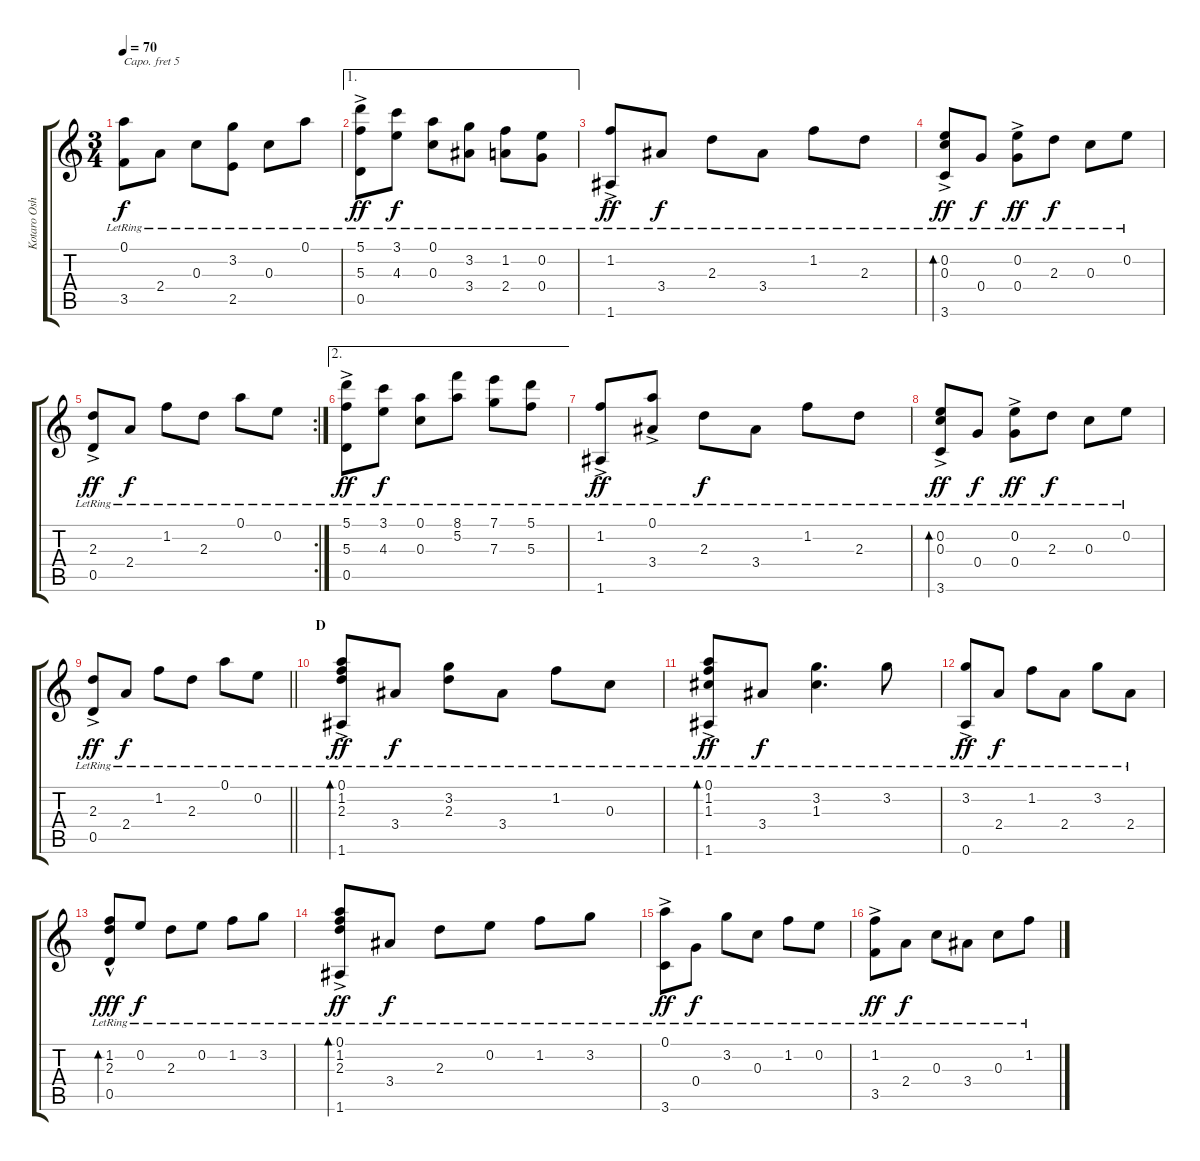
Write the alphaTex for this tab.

\track ("Kotaro Oshio" "Kotaro Osh") {instrument acousticguitarsteel}
\staff {score tabs}
\capo 5
\tuning (E4 B3 G3 D3 A2 E2) {hide}
\ts (3 4)
\tempo 70
\clef g2
\ks c
(0.1{lr} 3.5{lr}).8{dy f} 2.4{lr}.8 0.3{lr}.8 (3.2{lr} 2.5{lr}).8 0.3{lr}.8 0.1{lr}.8 |
\ae 1
(5.1{lr} 5.3{lr} 0.5{ac lr}).8{dy ff} (3.1{lr} 4.3{lr}).8{dy f} (0.1{lr} 0.3{lr}).8 (3.2{lr} 3.4{lr}).8 (1.2{lr} 2.4{lr}).8 (0.2{lr} 0.4{lr}).8 |
(1.2{ac lr} 1.6{ac lr}).8{dy ff} 3.4{lr}.8{dy f} 2.3{lr}.8 3.4{lr}.8 1.2{lr}.8 2.3{lr}.8 |
(0.2{lr} 0.3{lr} 3.6{ac lr}).8{bd 60 dy ff} 0.4{lr}.8{dy f} (0.2{lr} 0.4{ac lr}).8{dy ff} 2.3{lr}.8{dy f} 0.3{lr}.8 0.2{lr}.8 |
\rc 2
(2.3{lr} 0.5{ac lr}).8{dy ff} 2.4{lr}.8{dy f} 1.2{lr}.8 2.3{lr}.8 0.1{lr}.8 0.2{lr}.8 |
\ae 2
(5.1{lr} 5.3{lr} 0.5{ac lr}).8{dy ff} (3.1{lr} 4.3{lr}).8{dy f} (0.1{lr} 0.3{lr}).8 (8.1{lr} 5.2{lr}).8 (7.1{lr} 7.3{lr}).8 (5.1{lr} 5.3{lr}).8 |
(1.2{ac lr} 1.6{ac lr}).8{dy ff} (0.1{ac lr} 3.4{lr}).8 2.3{lr}.8{dy f} 3.4{lr}.8 1.2{lr}.8 2.3{lr}.8 |
(0.2{lr} 0.3{lr} 3.6{ac lr}).8{bd 60 dy ff} 0.4{lr}.8{dy f} (0.2{lr} 0.4{ac lr}).8{dy ff} 2.3{lr}.8{dy f} 0.3{lr}.8 0.2{lr}.8 |
\barLineRight lightlight
(2.3{lr} 0.5{ac lr}).8{dy ff} 2.4{lr}.8{dy f} 1.2{lr}.8 2.3{lr}.8 0.1{lr}.8 0.2{lr}.8 |
\section ("" "D")
(0.1{lr} 1.2{lr} 2.3{lr} 1.6{ac lr}).8{bd 60 dy ff} 3.4{lr}.8{dy f} (3.2{lr} 2.3{lr}).8 3.4{lr}.8 1.2{lr}.8 0.3{lr}.8 |
(0.1{lr} 1.2{lr} 1.3{lr} 1.6{ac lr}).8{bd 60 dy ff} 3.4{lr}.8{dy f} (3.2{lr} 1.3{lr}).4{d} 3.2{lr}.8 |
(3.2{lr} 0.6{ac lr}).8{dy ff} 2.4{lr}.8{dy f} 1.2{lr}.8 2.4{lr}.8 3.2{lr}.8 2.4{lr}.8 |
(1.2{lr} 2.3{lr} 0.5{hac lr}).8{bd 60 dy fff} 0.2{lr}.8{dy f} 2.3{lr}.8 0.2{lr}.8 1.2{lr}.8 3.2{lr}.8 |
(0.1{lr} 1.2{lr} 2.3{lr} 1.6{ac lr}).8{bd 60 dy ff} 3.4{lr}.8{dy f} 2.3{lr}.8 0.2{lr}.8 1.2{lr}.8 3.2{lr}.8 |
(0.1{lr} 3.6{ac lr}).8{dy ff} 0.4{lr}.8{dy f} 3.2{lr}.8 0.3{lr}.8 1.2{lr}.8 0.2{lr}.8 |
(1.2{ac lr} 3.5{ac lr}).8{dy ff} 2.4{lr}.8{dy f} 0.3{lr}.8 3.4{lr}.8 0.3{lr}.8 1.2{lr}.8
